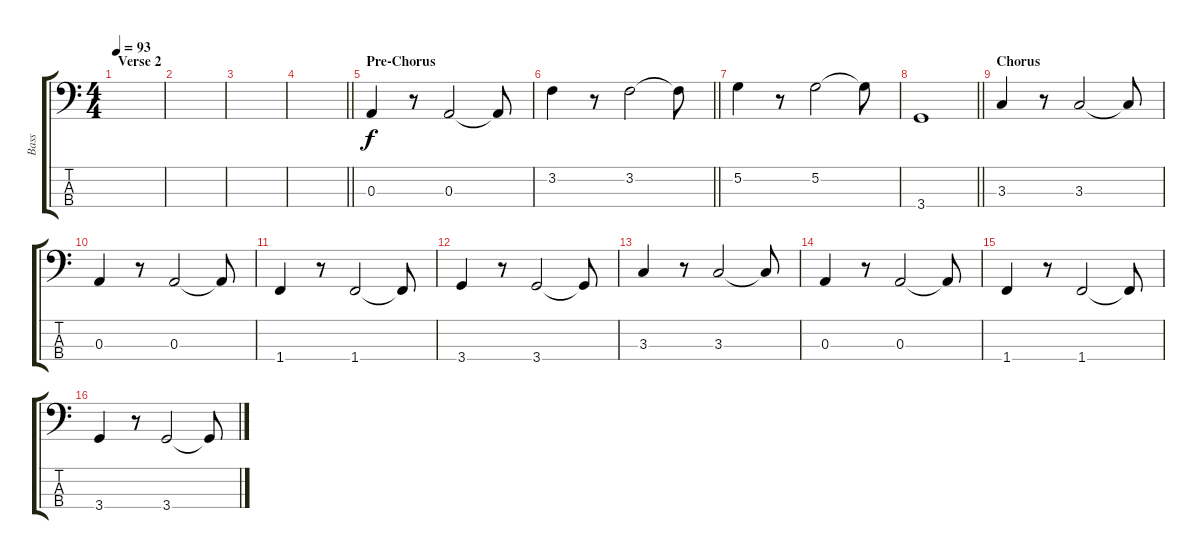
\track ("Bass" "Bass") {instrument electricbassfinger}
\staff {score tabs}
\tuning (G2 D2 A1 E1) {hide}
\ts (4 4)
\section ("" "Verse 2")
\tempo 93
\clef f4
\ks c
|
|
|
\barLineRight lightlight
|
\section ("" "Pre-Chorus")
0.3.4 r.8 0.3.2 0.3{t}.8 |
\barLineRight lightlight
3.2.4 r.8 3.2.2 3.2{t}.8 |
5.2.4 r.8 5.2.2 5.2{t}.8 |
\barLineRight lightlight
3.4.1 |
\section ("" "Chorus")
3.3.4 r.8 3.3.2 3.3{t}.8 |
0.3.4 r.8 0.3.2 0.3{t}.8 |
1.4.4 r.8 1.4.2 1.4{t}.8 |
3.4.4 r.8 3.4.2 3.4{t}.8 |
3.3.4 r.8 3.3.2 3.3{t}.8 |
0.3.4 r.8 0.3.2 0.3{t}.8 |
1.4.4 r.8 1.4.2 1.4{t}.8 |
3.4.4 r.8 3.4.2 3.4{t}.8
